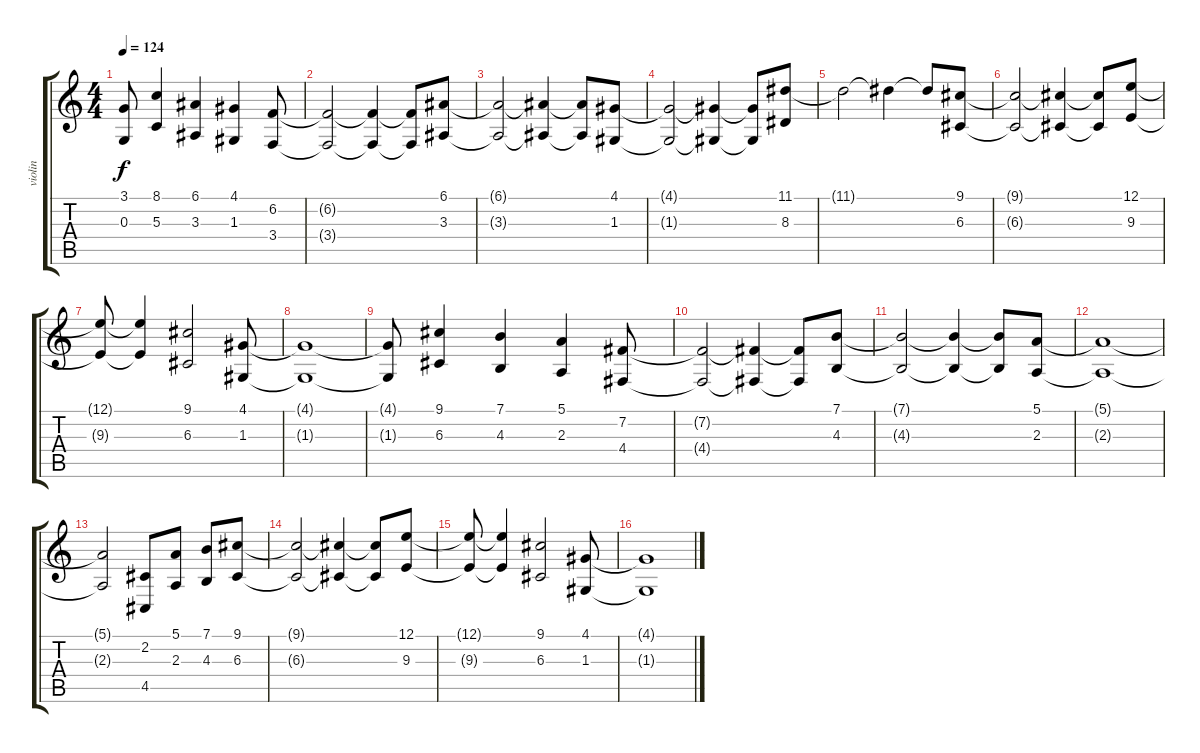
\track ("violin" "violin") {instrument violin}
\staff {score tabs}
\tuning (E4 B3 G3 D3 A2 E2) {hide}
\ts (4 4)
\tempo 124
\clef g2
\ks c
(3.1{t} 0.3{t}).8{dy f} (8.1 5.3).4 (6.1 3.3).4 (4.1 1.3).4 (6.2 3.4).8 |
(6.2{t} 3.4{t}).2 (6.2{t} 3.4{t}).4 (6.2{t} 3.4{t}).8 (6.1 3.3).8 |
(6.1{t} 3.3{t}).2 (6.1{t} 3.3{t}).4 (6.1{t} 3.3{t}).8 (4.1 1.3).8 |
(4.1{t} 1.3{t}).2 (4.1{t} 1.3{t}).4 (4.1{t} 1.3{t}).8{volume 8} (11.1 8.3).8{volume 15} |
11.1{t}.2 11.1{t}.4 11.1{t}.8 (9.1 6.3).8 |
(9.1{t} 6.3{t}).2 (9.1{t} 6.3{t}).4 (9.1{t} 6.3{t}).8 (12.1 9.3).8 |
(12.1{t} 9.3{t}).8 (12.1{t} 9.3{t}).4 (9.1 6.3).2 (4.1 1.3).8 |
(4.1{t} 1.3{t}).1 |
(4.1{t} 1.3{t}).8 (9.1 6.3).4 (7.1 4.3).4 (5.1 2.3).4 (7.2 4.4).8 |
(7.2{t} 4.4{t}).2 (7.2{t} 4.4{t}).4 (7.2{t} 4.4{t}).8 (7.1 4.3).8 |
(7.1{t} 4.3{t}).2 (7.1{t} 4.3{t}).4 (7.1{t} 4.3{t}).8 (5.1 2.3).8 |
(5.1{t} 2.3{t}).1 |
(5.1{t} 2.3{t}).2 (2.2 4.5).8 (5.1 2.3).8 (7.1 4.3).8 (9.1 6.3).8 |
(9.1{t} 6.3{t}).2 (9.1{t} 6.3{t}).4 (9.1{t} 6.3{t}).8 (12.1 9.3).8 |
(12.1{t} 9.3{t}).8 (12.1{t} 9.3{t}).4 (9.1 6.3).2 (4.1 1.3).8 |
(4.1{t} 1.3{t}).1
